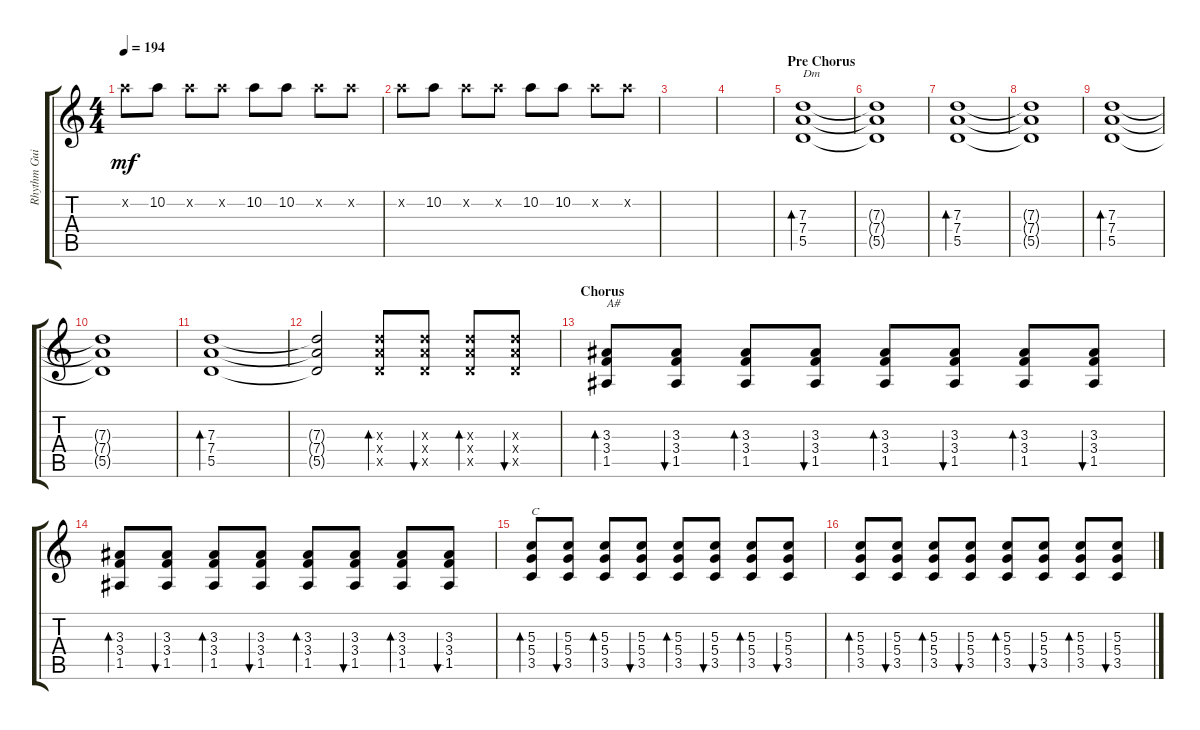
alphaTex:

\track ("Rhythm Guitar" "Rhythm Gui") {instrument overdrivenguitar}
\staff {score tabs}
\tuning (E4 B3 G3 D3 A2 E2) {hide}
\ts (4 4)
\tempo 194
\clef g2
\ks c
10.2{x}.8{dy mf} 10.2.8 10.2{x}.8 10.2{x}.8 10.2.8 10.2.8 10.2{x}.8 10.2{x}.8 |
10.2{x}.8 10.2.8 10.2{x}.8 10.2{x}.8 10.2.8 10.2.8 10.2{x}.8 10.2{x}.8 |
|
|
\section ("" "Pre Chorus")
(7.3 7.4 5.5).1{bd 30 txt "Dm"} |
(7.3{t} 7.4{t} 5.5{t}).1 |
(7.3 7.4 5.5).1{bd 30} |
(7.3{t} 7.4{t} 5.5{t}).1 |
(7.3 7.4 5.5).1{bd 30} |
(7.3{t} 7.4{t} 5.5{t}).1 |
(7.3 7.4 5.5).1{bd 30} |
(7.3{t} 7.4{t} 5.5{t}).2 (7.3{x} 7.4{x} 5.5{x}).8{bd 30} (7.3{x} 7.4{x} 5.5{x}).8{bu 30} (7.3{x} 7.4{x} 5.5{x}).8{bd 30} (7.3{x} 7.4{x} 5.5{x}).8{bu 30} |
\section ("" "Chorus")
(3.3 3.4 1.5).8{bd 30 txt "A#"} (3.3 3.4 1.5).8{bu 30} (3.3 3.4 1.5).8{bd 30} (3.3 3.4 1.5).8{bu 30} (3.3 3.4 1.5).8{bd 30} (3.3 3.4 1.5).8{bu 30} (3.3 3.4 1.5).8{bd 30} (3.3 3.4 1.5).8{bu 30} |
(3.3 3.4 1.5).8{bd 30} (3.3 3.4 1.5).8{bu 30} (3.3 3.4 1.5).8{bd 30} (3.3 3.4 1.5).8{bu 30} (3.3 3.4 1.5).8{bd 30} (3.3 3.4 1.5).8{bu 30} (3.3 3.4 1.5).8{bd 30} (3.3 3.4 1.5).8{bu 30} |
(5.3 5.4 3.5).8{bd 30 txt "C"} (5.3 5.4 3.5).8{bu 30} (5.3 5.4 3.5).8{bd 30} (5.3 5.4 3.5).8{bu 30} (5.3 5.4 3.5).8{bd 30} (5.3 5.4 3.5).8{bu 30} (5.3 5.4 3.5).8{bd 30} (5.3 5.4 3.5).8{bu 30} |
(5.3 5.4 3.5).8{bd 30} (5.3 5.4 3.5).8{bu 30} (5.3 5.4 3.5).8{bd 30} (5.3 5.4 3.5).8{bu 30} (5.3 5.4 3.5).8{bd 30} (5.3 5.4 3.5).8{bu 30} (5.3 5.4 3.5).8{bd 30} (5.3 5.4 3.5).8{bu 30}
